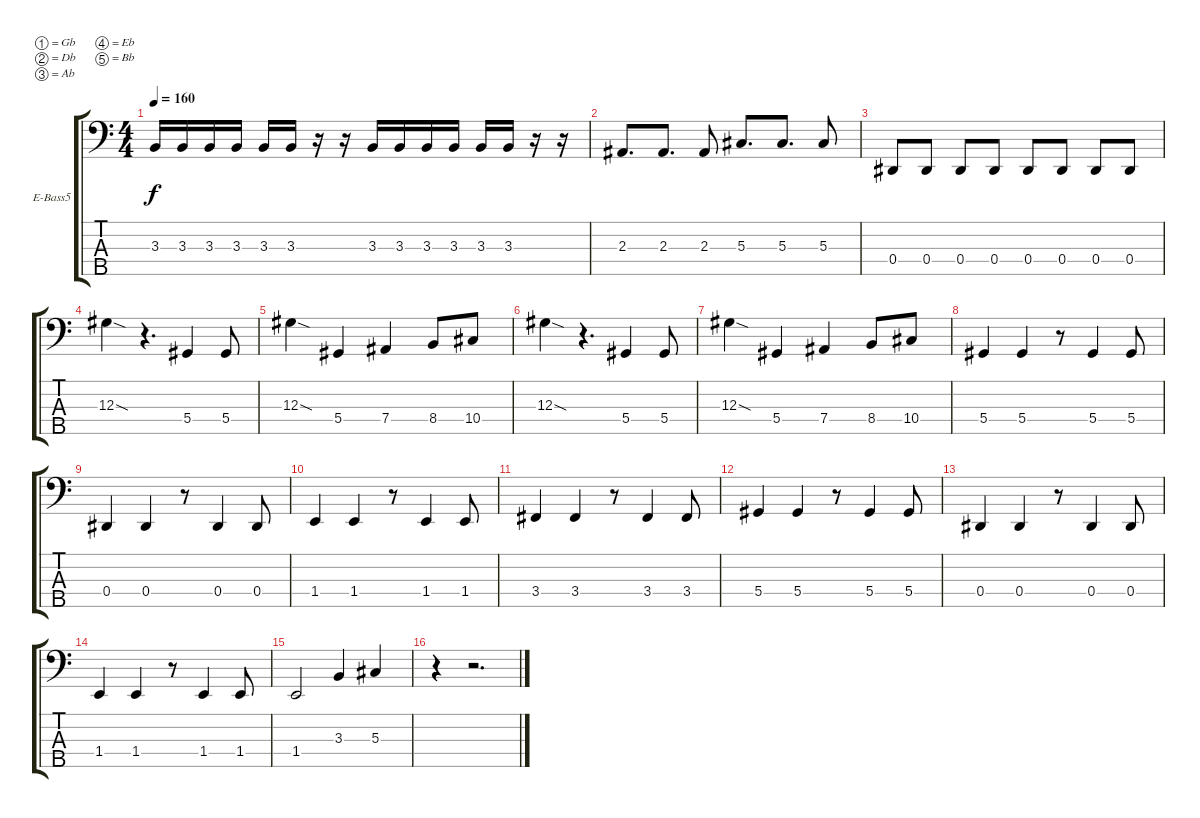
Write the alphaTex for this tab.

\bracketExtendMode groupsimilarinstruments
\firstSystemTrackNameOrientation horizontal
\otherSystemsTrackNameOrientation horizontal
\track ("Arif Mirabdolbaghie" "E-Bass5") {solo instrument electricbassfinger}
\staff {score tabs}
\tuning (Gb2 Db2 Ab1 Eb1 Bb0)
\ts (4 4)
\tempo 160
\clef f4
\ks c
3.3.16{dy f} 3.3.16 3.3.16 3.3.16 3.3.16 3.3.16 r.16 r.16 3.3.16 3.3.16 3.3.16 3.3.16 3.3.16 3.3.16 r.16 r.16 |
2.3.8{d} 2.3.8{d} 2.3.8 5.3.8{d} 5.3.8{d} 5.3.8 |
0.4.8 0.4.8 0.4.8 0.4.8 0.4.8 0.4.8 0.4.8 0.4.8 |
12.3{sod}.4 r.4{d} 5.4.4 5.4.8 |
12.3{sod}.4 5.4.4 7.4.4 8.4.8 10.4.8 |
12.3{sod}.4 r.4{d} 5.4.4 5.4.8 |
12.3{sod}.4 5.4.4 7.4.4 8.4.8 10.4.8 |
5.4.4 5.4.4 r.8 5.4.4 5.4.8 |
0.4.4 0.4.4 r.8 0.4.4 0.4.8 |
1.4.4 1.4.4 r.8 1.4.4 1.4.8 |
3.4.4 3.4.4 r.8 3.4.4 3.4.8 |
5.4.4 5.4.4 r.8 5.4.4 5.4.8 |
0.4.4 0.4.4 r.8 0.4.4 0.4.8 |
1.4.4 1.4.4 r.8 1.4.4 1.4.8 |
1.4.2 3.3.4 5.3.4 |
r.4 r.2{d}
